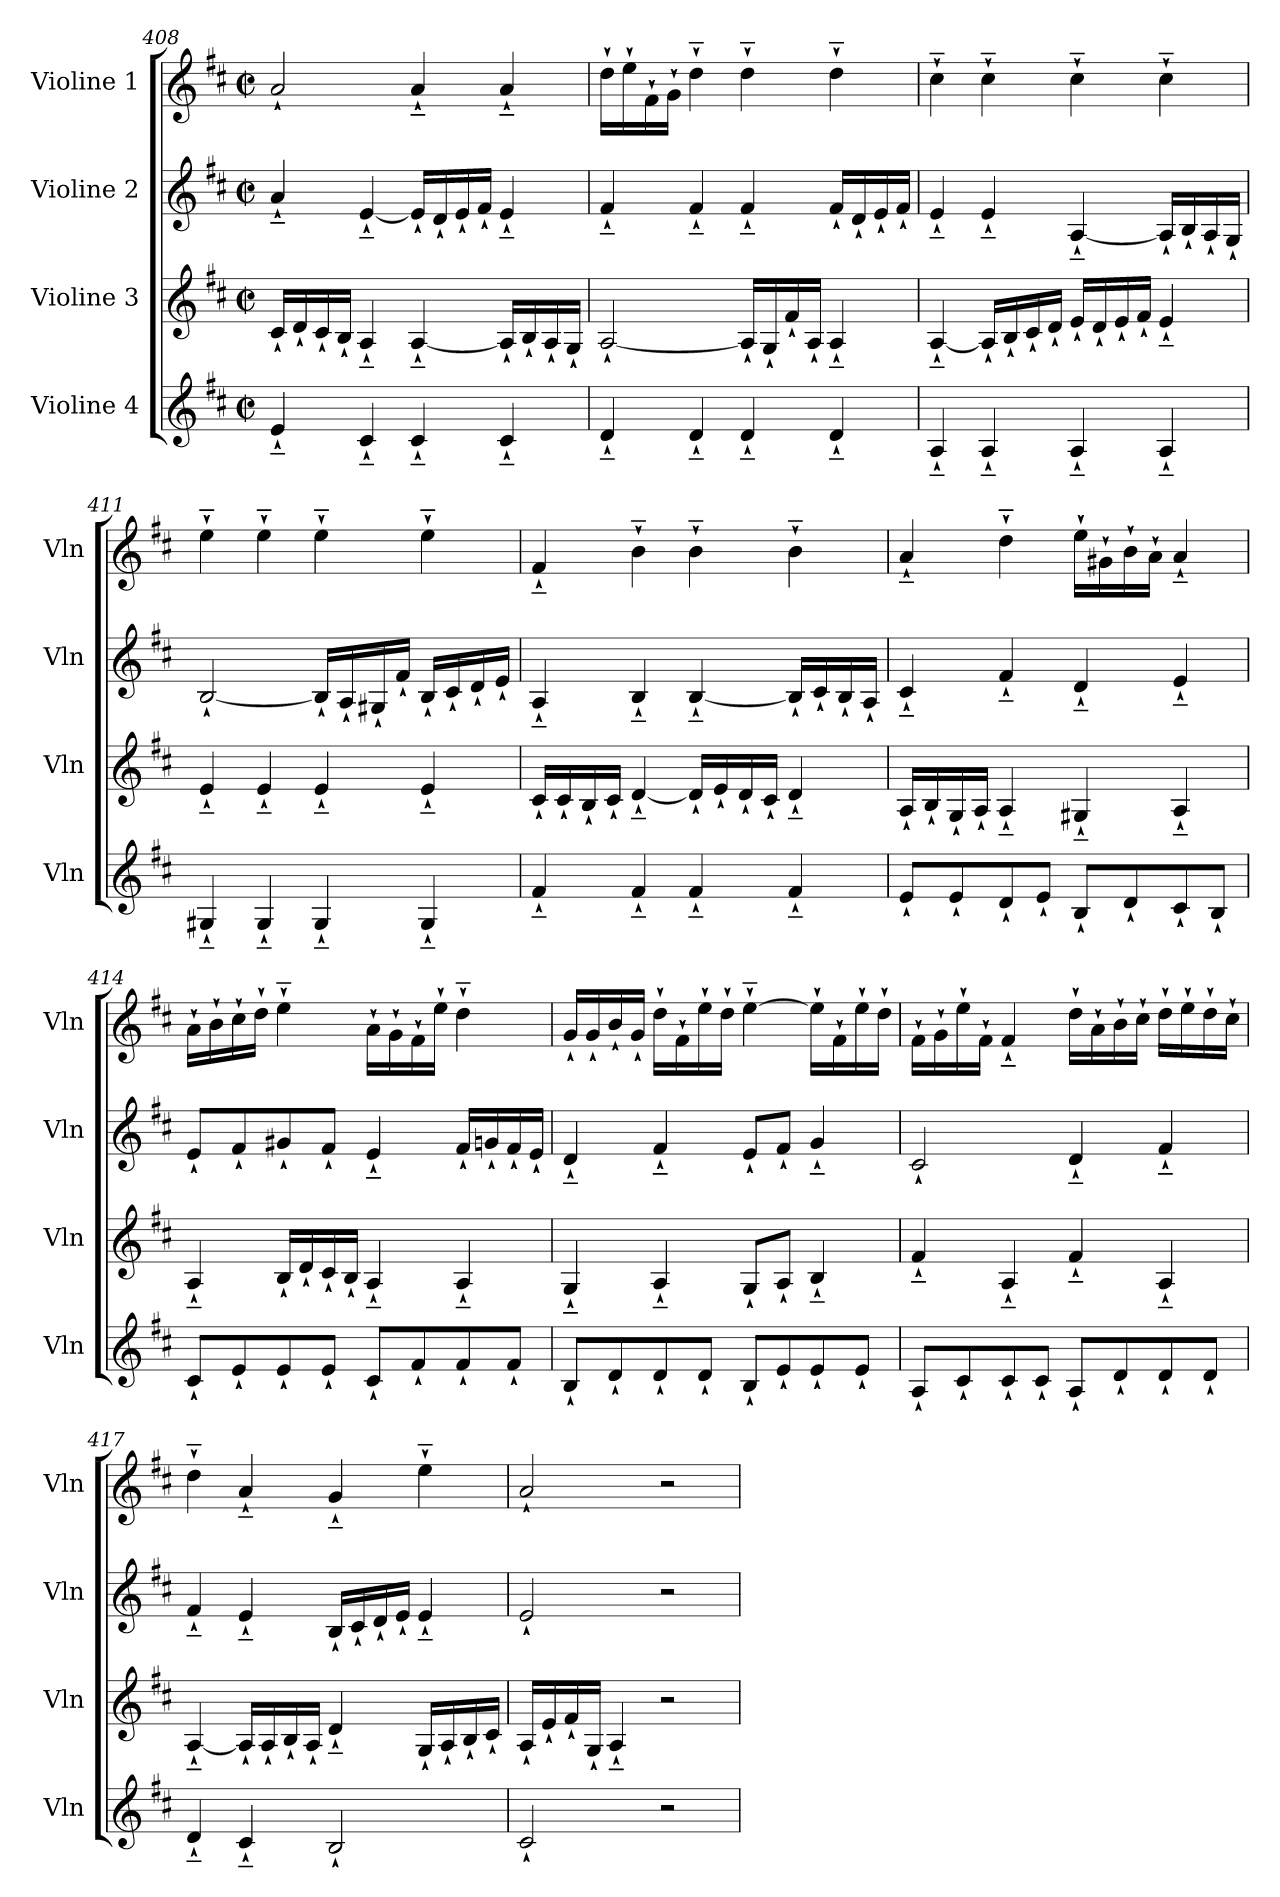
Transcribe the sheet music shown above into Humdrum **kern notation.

**kern	**kern	**kern	**kern
*part4	*part3	*part2	*part1
*staff4	*staff3	*staff2	*staff1
*I"Violine 4	*I"Violine 3	*I"Violine 2	*I"Violine 1
*I'Vln	*I'Vln	*I'Vln	*I'Vln
*clefG2	*clefG2	*clefG2	*clefG2
*k[f#c#]	*k[f#c#]	*k[f#c#]	*k[f#c#]
*D:	*D:	*D:	*D:
*M2/2	*M2/2	*M2/2	*M2/2
*met(c|)	*met(c|)	*met(c|)	*met(c|)
=408	=408	=408	=408
4e~`/	16c#`/LL	4a~`/	2a`/
.	16d`/	.	.
.	16c#`/	.	.
.	16B`/JJ	.	.
4c#~`/	4A~`/	[4e~`/	.
4c#~`/	[4A~`/	16e`/LL]	4a~`/
.	.	16d`/	.
.	.	16e`/	.
.	.	16f#`/JJ	.
4c#~`/	16A`/LL]	4e~`/	4a~`/
.	16B`/	.	.
.	16A`/	.	.
.	16G`/JJ	.	.
=409	=409	=409	=409
4d~`/	[2A`/	4f#~`/	16dd`\LL
.	.	.	16ee`\
.	.	.	16f#`\
.	.	.	16g`\JJ
4d~`/	.	4f#~`/	4dd~`\
4d~`/	16A`/LL]	4f#~`/	4dd~`\
.	16G`/	.	.
.	16f#`/	.	.
.	16A`/JJ	.	.
4d~`/	4A~`/	16f#`/LL	4dd~`\
.	.	16d`/	.
.	.	16e`/	.
.	.	16f#`/JJ	.
!!LO:PB:g=z
=410	=410	=410	=410
4A~`/	[4A~`/	4e~`/	4cc#~`\
4A~`/	16A`/LL]	4e~`/	4cc#~`\
.	16B`/	.	.
.	16c#`/	.	.
.	16d`/JJ	.	.
4A~`/	16e`/LL	[4A~`/	4cc#~`\
.	16d`/	.	.
.	16e`/	.	.
.	16f#`/JJ	.	.
4A~`/	4e~`/	16A`/LL]	4cc#~`\
.	.	16B`/	.
.	.	16A`/	.
.	.	16G`/JJ	.
=411	=411	=411	=411
4G#X~`/	4e~`/	[2B`/	4ee~`\
4G#~`/	4e~`/	.	4ee~`\
4G#~`/	4e~`/	16B`/LL]	4ee~`\
.	.	16A`/	.
.	.	16G#X`/	.
.	.	16f#`/JJ	.
4G#~`/	4e~`/	16B`/LL	4ee~`\
.	.	16c#`/	.
.	.	16d`/	.
.	.	16e`/JJ	.
=412	=412	=412	=412
4f#~`/	16c#`/LL	4A~`/	4f#~`/
.	16c#`/	.	.
.	16B`/	.	.
.	16c#`/JJ	.	.
4f#~`/	[4d~`/	4B~`/	4b~`\
4f#~`/	16d`/LL]	[4B~`/	4b~`\
.	16e`/	.	.
.	16d`/	.	.
.	16c#`/JJ	.	.
4f#~`/	4d~`/	16B`/LL]	4b~`\
.	.	16c#`/	.
.	.	16B`/	.
.	.	16A`/JJ	.
!!LO:LB:g=z
=413	=413	=413	=413
8e`/L	16A`/LL	4c#~`/	4a~`/
.	16B`/	.	.
8e`/	16G`/	.	.
.	16A`/JJ	.	.
8d`/	4A~`/	4f#~`/	4dd~`\
8e`/J	.	.	.
8B`/L	4G#X~`/	4d~`/	16ee`\LL
.	.	.	16g#X`\
8d`/	.	.	16b`\
.	.	.	16a`\JJ
8c#`/	4A~`/	4e~`/	4a~`/
8B`/J	.	.	.
=414	=414	=414	=414
8c#`/L	4A~`/	8e`/L	16a`\LL
.	.	.	16b`\
8e`/	.	8f#`/	16cc#`\
.	.	.	16dd`\JJ
8e`/	16B`/LL	8g#X`/	4ee~`\
.	16d`/	.	.
8e`/J	16c#`/	8f#`/J	.
.	16B`/JJ	.	.
8c#`/L	4A~`/	4e~`/	16a`\LL
.	.	.	16g`\
8f#`/	.	.	16f#`\
.	.	.	16ee`\JJ
8f#`/	4A~`/	16f#`/LL	4dd~`\
.	.	16gn`/	.
8f#`/J	.	16f#`/	.
.	.	16e`/JJ	.
=415	=415	=415	=415
8B`/L	4G~`/	4d~`/	16g`/LL
.	.	.	16g`/
8d`/	.	.	16b`/
.	.	.	16g`/JJ
8d`/	4A~`/	4f#~`/	16dd`\LL
.	.	.	16f#`\
8d`/J	.	.	16ee`\
.	.	.	16dd`\JJ
8B`/L	8G`/L	8e`/L	[4ee~`\
8e`/	8A`/J	8f#`/J	.
8e`/	4B~`/	4g~`/	16ee`\LL]
.	.	.	16f#`\
8e`/J	.	.	16ee`\
.	.	.	16dd`\JJ
!!LO:LB:g=z
=416	=416	=416	=416
8A`/L	4f#~`/	2c#`/	16f#`\LL
.	.	.	16g`\
8c#`/	.	.	16ee`\
.	.	.	16f#`\JJ
8c#`/	4A~`/	.	4f#~`/
8c#`/J	.	.	.
8A`/L	4f#~`/	4d~`/	16dd`\LL
.	.	.	16a`\
8d`/	.	.	16b`\
.	.	.	16cc#`\JJ
8d`/	4A~`/	4f#~`/	16dd`\LL
.	.	.	16ee`\
8d`/J	.	.	16dd`\
.	.	.	16cc#`\JJ
=417	=417	=417	=417
4d~`/	[4A~`/	4f#~`/	4dd~`\
4c#~`/	16A`/LL]	4e~`/	4a~`/
.	16A`/	.	.
.	16B`/	.	.
.	16A`/JJ	.	.
2B`/	4d~`/	16B`/LL	4g~`/
.	.	16c#`/	.
.	.	16d`/	.
.	.	16e`/JJ	.
.	16G`/LL	4e~`/	4ee~`\
.	16A`/	.	.
.	16B`/	.	.
.	16c#`/JJ	.	.
=418	=418	=418	=418
2c#`/	16A`/LL	2e`/	2a`/
.	16e`/	.	.
.	16f#`/	.	.
.	16G`/JJ	.	.
.	4A~`/	.	.
2r	2r	2r	2r
=	=	=	=
*-	*-	*-	*-
